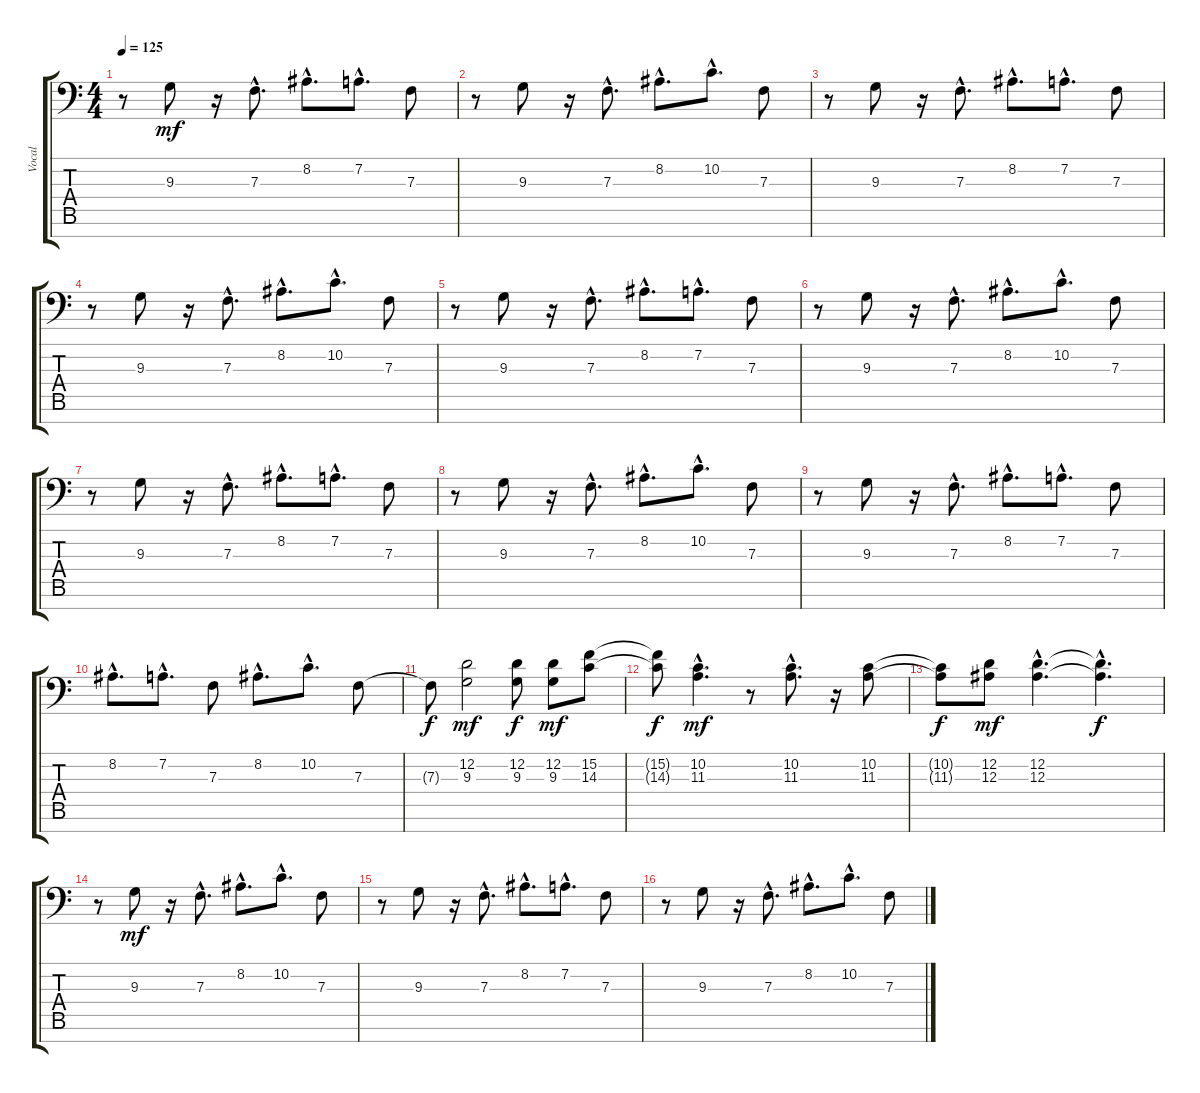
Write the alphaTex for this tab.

\track ("Vocal" "Vocal") {instrument cello}
\staff {score tabs}
\tuning (G3 D3 Bb2 F2 C2 G1 C1) {hide}
\ts (4 4)
\tempo 125
\clef f4
\ks c
r.8{dy mf} 9.3.8 r.16 7.3{hac}.8{d} 8.2{hac}.8{d} 7.2{hac}.8{d} 7.3.8 |
r.8 9.3.8 r.16 7.3{hac}.8{d} 8.2{hac}.8{d} 10.2{hac}.8{d} 7.3.8 |
r.8 9.3.8 r.16 7.3{hac}.8{d} 8.2{hac}.8{d} 7.2{hac}.8{d} 7.3.8 |
r.8 9.3.8 r.16 7.3{hac}.8{d} 8.2{hac}.8{d} 10.2{hac}.8{d} 7.3.8 |
r.8 9.3.8 r.16 7.3{hac}.8{d} 8.2{hac}.8{d} 7.2{hac}.8{d} 7.3.8 |
r.8 9.3.8 r.16 7.3{hac}.8{d} 8.2{hac}.8{d} 10.2{hac}.8{d} 7.3.8 |
r.8 9.3.8 r.16 7.3{hac}.8{d} 8.2{hac}.8{d} 7.2{hac}.8{d} 7.3.8 |
r.8 9.3.8 r.16 7.3{hac}.8{d} 8.2{hac}.8{d} 10.2{hac}.8{d} 7.3.8 |
r.8 9.3.8 r.16 7.3{hac}.8{d} 8.2{hac}.8{d} 7.2{hac}.8{d} 7.3.8 |
8.2{hac}.8{d} 7.2{hac}.8{d} 7.3.8 8.2{hac}.8{d} 10.2{hac}.8{d} 7.3.8 |
7.3{t}.8{dy f} (12.2 9.3).2{dy mf volume 14} (12.2 9.3).8{dy f} (12.2 9.3).8{dy mf} (15.2 14.3).8 |
(15.2{t} 14.3{t}).8{dy f} (10.2{hac} 11.3{hac}).4{d dy mf} r.8 (10.2{hac} 11.3{hac}).8{d} r.16 (10.2 11.3).8 |
(10.2{t} 11.3{t}).8{dy f} (12.2 12.3).8{dy mf} (12.2{hac} 12.3{hac}).4{d} (12.2{hac t} 12.3{hac t}).4{d dy f} |
r.8 9.3.8{dy mf} r.16 7.3{hac}.8{d} 8.2{hac}.8{d} 10.2{hac}.8{d} 7.3.8 |
r.8 9.3.8 r.16 7.3{hac}.8{d} 8.2{hac}.8{d} 7.2{hac}.8{d} 7.3.8 |
r.8 9.3.8 r.16 7.3{hac}.8{d} 8.2{hac}.8{d} 10.2{hac}.8{d} 7.3.8
